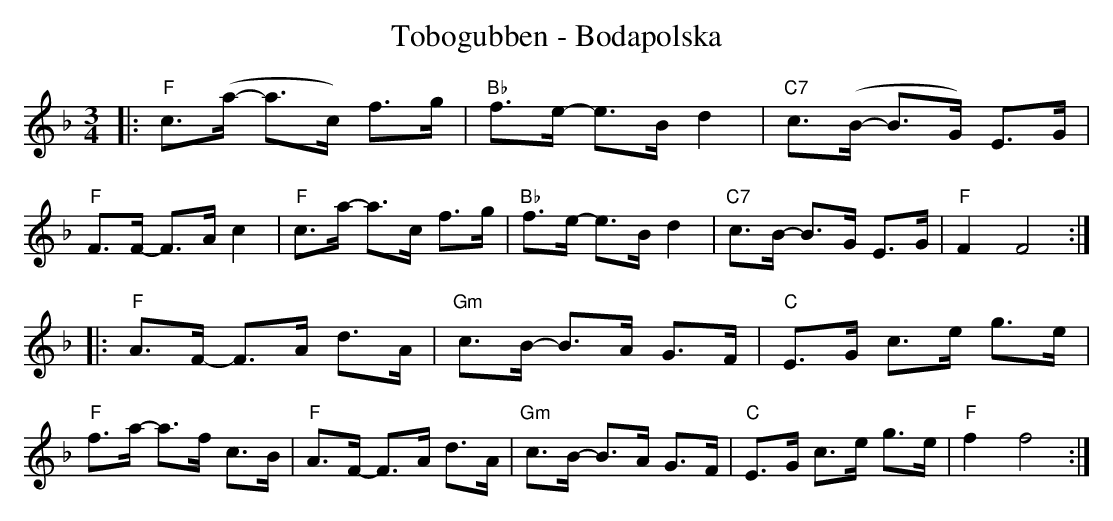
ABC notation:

X:1
T: Tobogubben - Bodapolska
M: 3/4
L: 1/8
K: F
|: "F"c>(a- a>c) f>g | "Bb"f>e- e>B d2 | "C7"c>(B- B>G) E>G | "F"F>F- F>A c2 \
|  "F"c>a- a>c f>g | "Bb"f>e- e>B d2 | "C7"c>B- B>G E>G | "F"F2 F4 :|
|: "F"A>F- F>A d>A | "Gm"c>B- B>A G>F | "C"E>G c>e g>e | "F"f>a- a>f c>B \
|  "F"A>F- F>A d>A | "Gm"c>B- B>A G>F | "C"E>G c>e g>e | "F"f2 f4 :|
